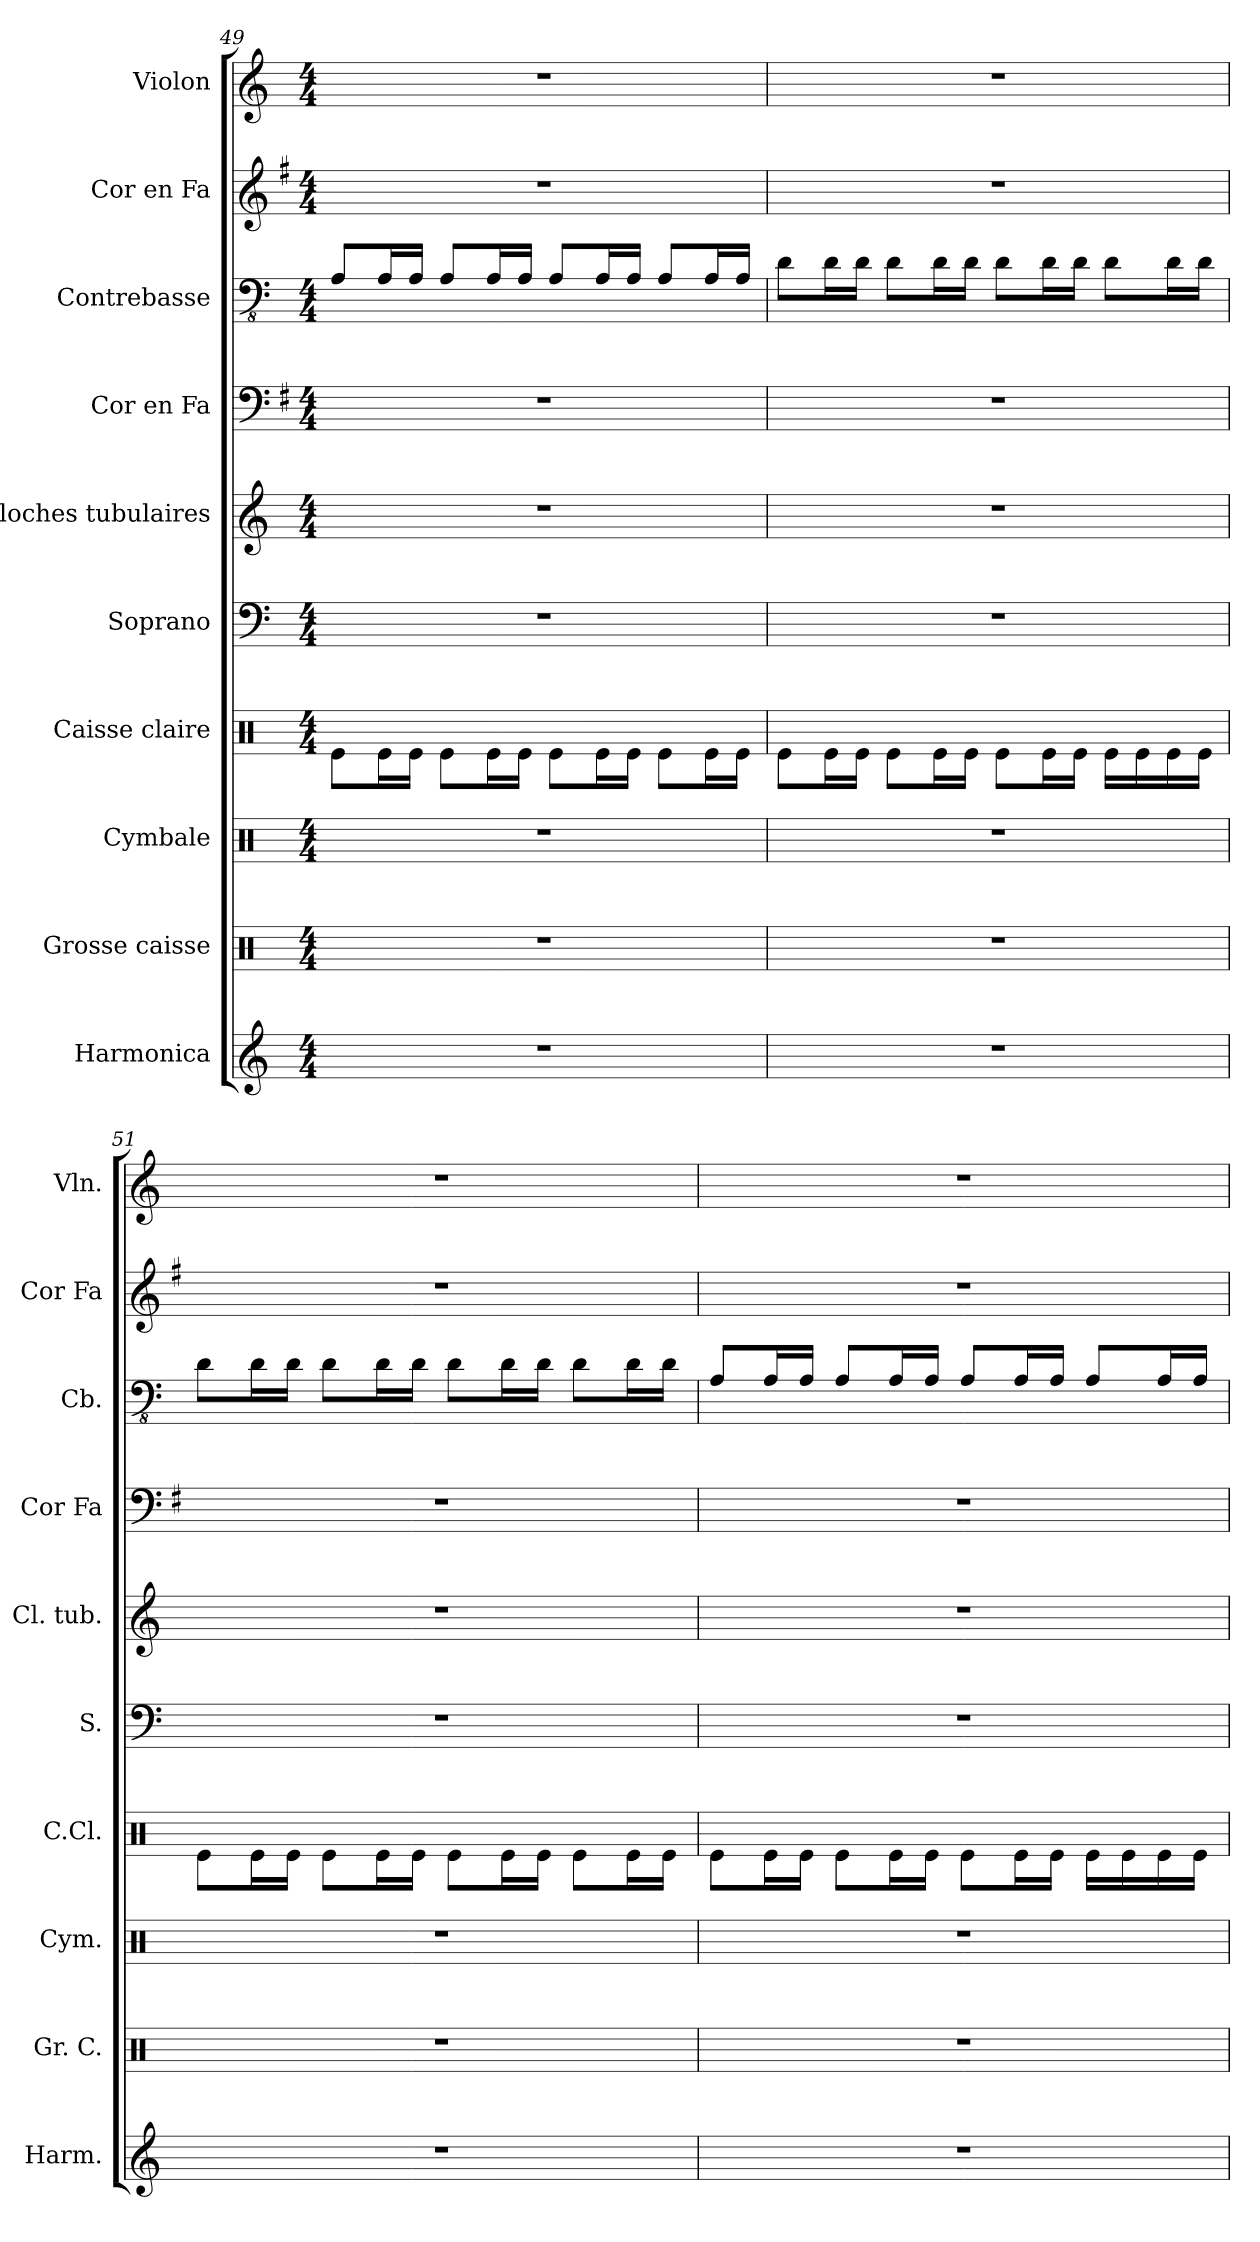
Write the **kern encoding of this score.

**kern	**kern	**kern	**kern	**kern	**kern	**kern	**kern	**kern	**kern
*part10	*part9	*part8	*part7	*part6	*part5	*part4	*part3	*part2	*part1
*staff10	*staff9	*staff8	*staff7	*staff6	*staff5	*staff4	*staff3	*staff2	*staff1
*I"Harmonica	*I"Grosse caisse	*I"Cymbale	*I"Caisse claire	*I"Soprano	*I"Cloches tubulaires	*I"Cor en Fa	*I"Contrebasse	*I"Cor en Fa	*I"Violon
*I'Harm.	*I'Gr. C.	*I'Cym.	*I'C.Cl.	*I'S.	*I'Cl. tub.	*I'Cor Fa	*I'Cb.	*I'Cor Fa	*I'Vln.
*clefG2	*clefX	*clefX	*clefX	*clefF4	*clefG2	*clefF4	*clefFv4	*clefG2	*clefG2
*	*	*	*	*	*	*ITrd4c7	*ITrd7c12	*ITrd4c7	*
*k[]	*k[]	*k[]	*k[]	*k[]	*k[]	*k[]	*k[]	*k[]	*k[]
*M4/4	*M4/4	*M4/4	*M4/4	*M4/4	*M4/4	*M4/4	*M4/4	*M4/4	*M4/4
=49	=49	=49	=49	=49	=49	=49	=49	=49	=49
1r	1r	1r	8Re\L	1r	1r	1r	8AAA/L	1r	1r
.	.	.	16Re\L	.	.	.	16AAA/L	.	.
.	.	.	16Re\JJ	.	.	.	16AAA/JJ	.	.
.	.	.	8Re\L	.	.	.	8AAA/L	.	.
.	.	.	16Re\L	.	.	.	16AAA/L	.	.
.	.	.	16Re\JJ	.	.	.	16AAA/JJ	.	.
.	.	.	8Re\L	.	.	.	8AAA/L	.	.
.	.	.	16Re\L	.	.	.	16AAA/L	.	.
.	.	.	16Re\JJ	.	.	.	16AAA/JJ	.	.
.	.	.	8Re\L	.	.	.	8AAA/L	.	.
.	.	.	16Re\L	.	.	.	16AAA/L	.	.
.	.	.	16Re\JJ	.	.	.	16AAA/JJ	.	.
!!LO:PB:g=z
=50	=50	=50	=50	=50	=50	=50	=50	=50	=50
1r	1r	1r	8Re\L	1r	1r	1r	8DD\L	1r	1r
.	.	.	16Re\L	.	.	.	16DD\L	.	.
.	.	.	16Re\JJ	.	.	.	16DD\JJ	.	.
.	.	.	8Re\L	.	.	.	8DD\L	.	.
.	.	.	16Re\L	.	.	.	16DD\L	.	.
.	.	.	16Re\JJ	.	.	.	16DD\JJ	.	.
.	.	.	8Re\L	.	.	.	8DD\L	.	.
.	.	.	16Re\L	.	.	.	16DD\L	.	.
.	.	.	16Re\JJ	.	.	.	16DD\JJ	.	.
.	.	.	16Re\LL	.	.	.	8DD\L	.	.
.	.	.	16Re\	.	.	.	.	.	.
.	.	.	16Re\	.	.	.	16DD\L	.	.
.	.	.	16Re\JJ	.	.	.	16DD\JJ	.	.
=51	=51	=51	=51	=51	=51	=51	=51	=51	=51
1r	1r	1r	8Re\L	1r	1r	1r	8DD\L	1r	1r
.	.	.	16Re\L	.	.	.	16DD\L	.	.
.	.	.	16Re\JJ	.	.	.	16DD\JJ	.	.
.	.	.	8Re\L	.	.	.	8DD\L	.	.
.	.	.	16Re\L	.	.	.	16DD\L	.	.
.	.	.	16Re\JJ	.	.	.	16DD\JJ	.	.
.	.	.	8Re\L	.	.	.	8DD\L	.	.
.	.	.	16Re\L	.	.	.	16DD\L	.	.
.	.	.	16Re\JJ	.	.	.	16DD\JJ	.	.
.	.	.	8Re\L	.	.	.	8DD\L	.	.
.	.	.	16Re\L	.	.	.	16DD\L	.	.
.	.	.	16Re\JJ	.	.	.	16DD\JJ	.	.
=52	=52	=52	=52	=52	=52	=52	=52	=52	=52
1r	1r	1r	8Re\L	1r	1r	1r	8AAA/L	1r	1r
.	.	.	16Re\L	.	.	.	16AAA/L	.	.
.	.	.	16Re\JJ	.	.	.	16AAA/JJ	.	.
.	.	.	8Re\L	.	.	.	8AAA/L	.	.
.	.	.	16Re\L	.	.	.	16AAA/L	.	.
.	.	.	16Re\JJ	.	.	.	16AAA/JJ	.	.
.	.	.	8Re\L	.	.	.	8AAA/L	.	.
.	.	.	16Re\L	.	.	.	16AAA/L	.	.
.	.	.	16Re\JJ	.	.	.	16AAA/JJ	.	.
.	.	.	16Re\LL	.	.	.	8AAA/L	.	.
.	.	.	16Re\	.	.	.	.	.	.
.	.	.	16Re\	.	.	.	16AAA/L	.	.
.	.	.	16Re\JJ	.	.	.	16AAA/JJ	.	.
=	=	=	=	=	=	=	=	=	=
*-	*-	*-	*-	*-	*-	*-	*-	*-	*-
